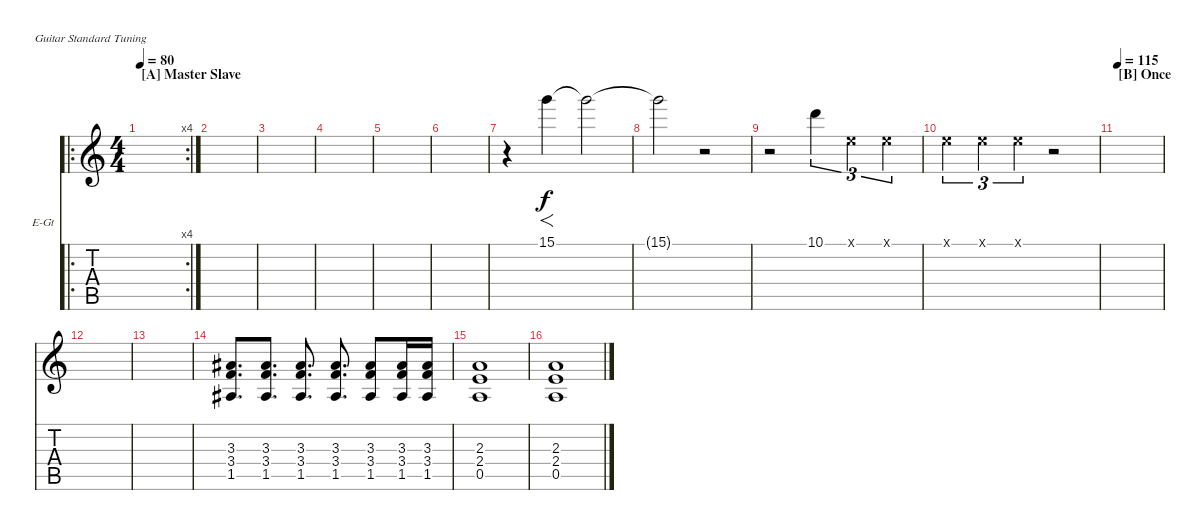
\defaultSystemsLayout 4
\bracketExtendMode nobrackets
\firstSystemTrackNameOrientation horizontal
\otherSystemsTrackNameOrientation horizontal
\track ("Stone Gossard (Drive)" "E-Gt") {instrument overdrivenguitar}
\staff {score tabs}
\tuning (E4 B3 G3 D3 A2 E2)
\ro
\rc 4
\ts (4 4)
\section ("A" "Master Slave")
\tempo 80
\clef g2
\ks c
|
|
|
|
|
|
r.4 15.1.4{f} 15.1{t}.2 |
15.1{t}.2 r.2 |
r.2 10.1.4{tu (3 2)} 0.1{x}.4{tu (3 2)} 0.1{x}.4{tu (3 2)} |
0.1{x}.4{tu (3 2)} 0.1{x}.4{tu (3 2)} 0.1{x}.4{tu (3 2)} r.2 |
\section ("B" "Once")
\tempo 115
|
|
|
(3.3 3.4 1.5).8{d} (3.3 3.4 1.5).8{d} (3.3 3.4 1.5).8{d} (3.3 3.4 1.5).8{d} (3.3 3.4 1.5).8 (3.3 3.4 1.5).16 (3.3 3.4 1.5).16 |
(2.3 2.4 0.5).1 |
(2.3 2.4 0.5).1
